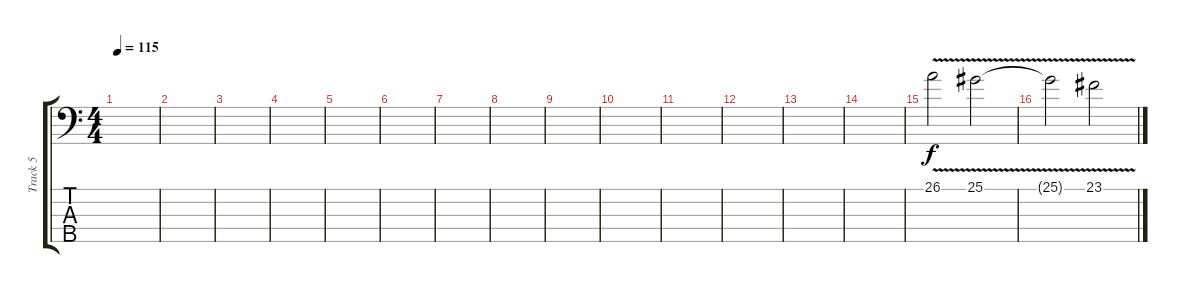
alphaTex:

\track ("Track 5" "Track 5") {instrument violin}
\staff {score tabs}
\tuning (G2 D2 A1 E1 B0) {hide}
\ts (4 4)
\tempo 115
\clef f4
\ks c
|
|
|
|
|
|
|
|
|
|
|
|
|
|
26.1{v}.2 25.1{v}.2 |
25.1{v t}.2 23.1{v}.2
